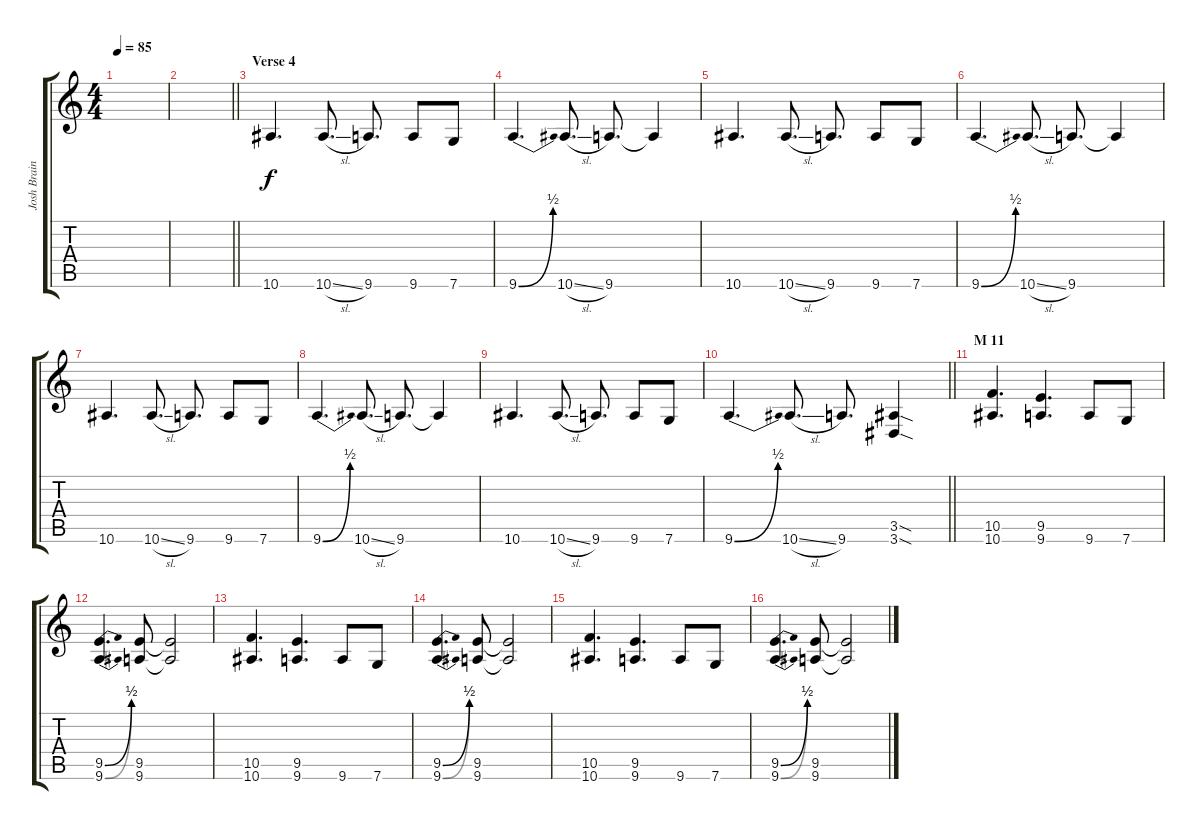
\track ("Josh Brainard" "Josh Brain") {instrument distortionguitar}
\staff {score tabs}
\tuning (D4 A3 F3 C3 G2 C2) {hide}
\ts (4 4)
\tempo 85
\clef g2
\ks c
|
\barLineRight lightlight
|
\section ("" "Verse 4")
10.6.4{d volume 13} 10.6{sl}.8{d} 9.6.8{d} 9.6.8 7.6.8 |
9.6{be (bend 0 0 60 2)}.4{d} 10.6{sl}.8{d} 9.6.8{d} 9.6{t}.4 |
10.6.4{d} 10.6{sl}.8{d} 9.6.8{d} 9.6.8 7.6.8 |
9.6{be (bend 0 0 60 2)}.4{d} 10.6{sl}.8{d} 9.6.8{d} 9.6{t}.4 |
10.6.4{d} 10.6{sl}.8{d} 9.6.8{d} 9.6.8 7.6.8 |
9.6{be (bend 0 0 60 2)}.4{d} 10.6{sl}.8{d} 9.6.8{d} 9.6{t}.4 |
10.6.4{d} 10.6{sl}.8{d} 9.6.8{d} 9.6.8 7.6.8 |
\barLineRight lightlight
9.6{be (bend 0 0 60 2)}.4{d} 10.6{sl}.8{d} 9.6.8{d} (3.5{sod} 3.6{sod}).4 |
\section ("" "M 11")
(10.5 10.6).4{d volume 16} (9.5 9.6).4{d} 9.6.8 7.6.8 |
(9.5{be (bend 0 0 60 2)} 9.6{be (bend 0 0 60 2)}).4{d} (9.5 9.6).8 (9.5{t} 9.6{t}).2 |
(10.5 10.6).4{d} (9.5 9.6).4{d} 9.6.8 7.6.8 |
(9.5{be (bend 0 0 60 2)} 9.6{be (bend 0 0 60 2)}).4{d} (9.5 9.6).8 (9.5{t} 9.6{t}).2 |
(10.5 10.6).4{d} (9.5 9.6).4{d} 9.6.8 7.6.8 |
(9.5{be (bend 0 0 60 2)} 9.6{be (bend 0 0 60 2)}).4{d} (9.5 9.6).8 (9.5{t} 9.6{t}).2
